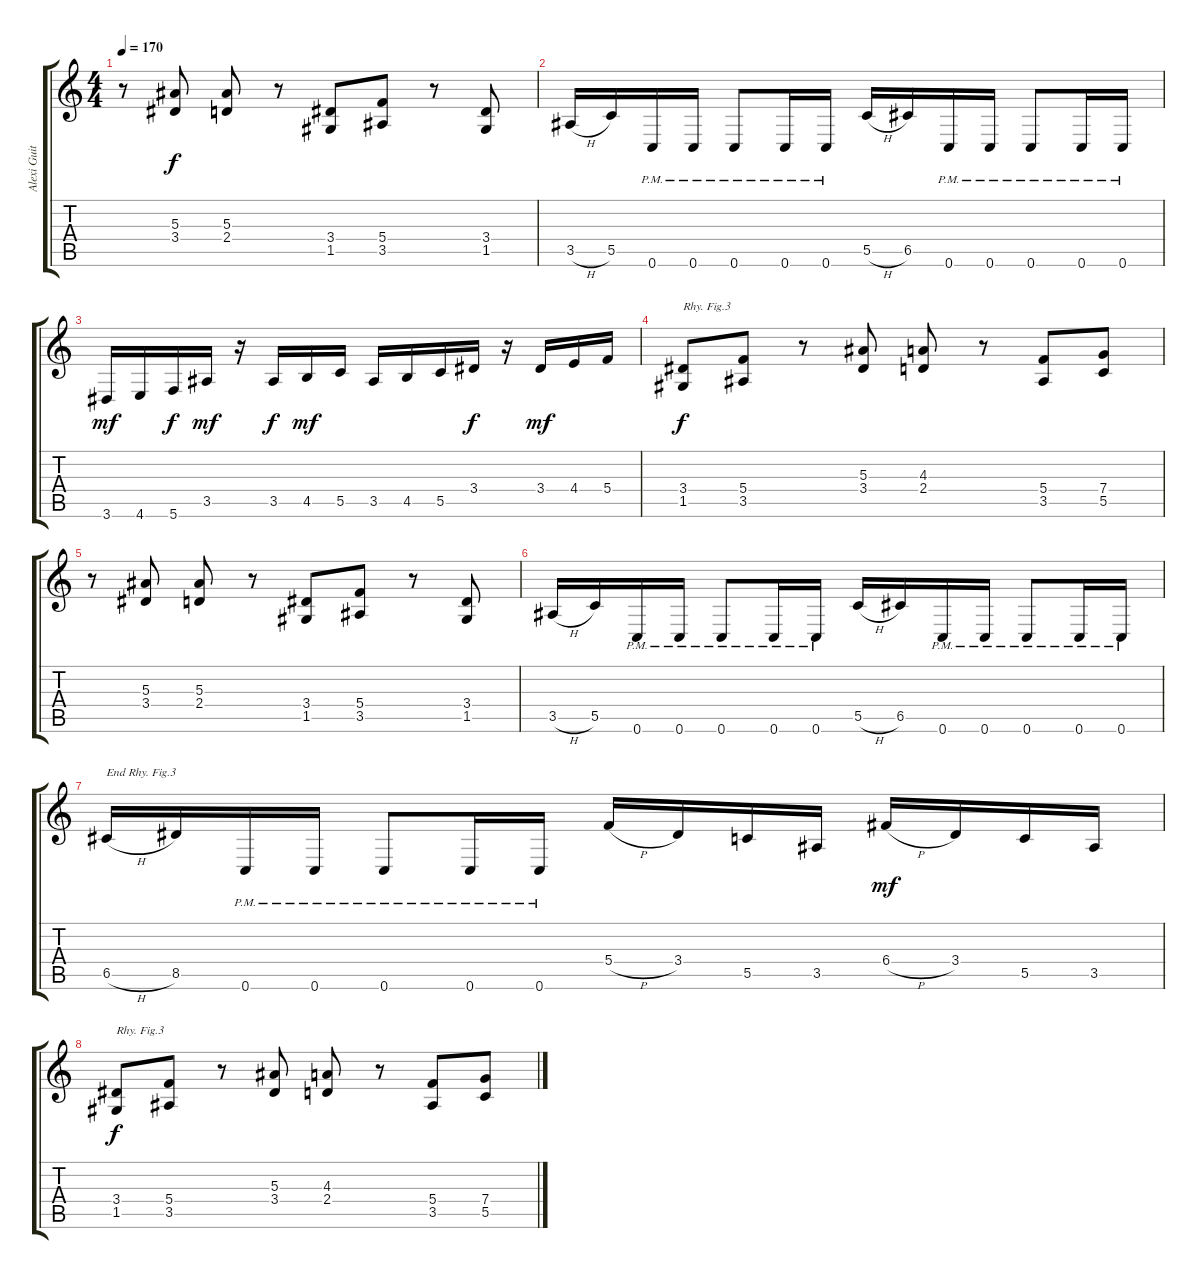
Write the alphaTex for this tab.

\track ("Alexi Guitar 1" "Alexi Guit") {instrument distortionguitar}
\staff {score tabs}
\tuning (D4 A3 F3 C3 G2 C2) {hide}
\ts (4 4)
\tempo 170
\clef g2
\ks c
r.8{dy f} (5.3 3.4).8 (5.3 2.4).8 r.8 (3.4 1.5).8 (5.4 3.5).8 r.8 (3.4 1.5).8 |
3.5{h}.16 5.5.16 0.6{pm}.16 0.6{pm}.16 0.6{pm}.8 0.6{pm}.16 0.6{pm}.16 5.5{h}.16 6.5.16 0.6{pm}.16 0.6{pm}.16 0.6{pm}.8 0.6{pm}.16 0.6{pm}.16 |
3.6.16{dy mf} 4.6.16 5.6.16{dy f} 3.5.16{dy mf} r.16 3.5.16{dy f} 4.5.16{dy mf} 5.5.16 3.5.16 4.5.16 5.5.16 3.4.16{dy f} r.16 3.4.16{dy mf} 4.4.16 5.4.16 |
(3.4 1.5).8{txt "Rhy. Fig.3" dy f} (5.4 3.5).8 r.8 (5.3 3.4).8 (4.3 2.4).8 r.8 (5.4 3.5).8 (7.4 5.5).8 |
r.8 (5.3 3.4).8 (5.3 2.4).8 r.8 (3.4 1.5).8 (5.4 3.5).8 r.8 (3.4 1.5).8 |
3.5{h}.16 5.5.16 0.6{pm}.16 0.6{pm}.16 0.6{pm}.8 0.6{pm}.16 0.6{pm}.16 5.5{h}.16 6.5.16 0.6{pm}.16 0.6{pm}.16 0.6{pm}.8 0.6{pm}.16 0.6{pm}.16 |
6.5{h}.16{txt "End Rhy. Fig.3"} 8.5.16 0.6{pm}.16 0.6{pm}.16 0.6{pm}.8 0.6{pm}.16 0.6{pm}.16 5.4{h}.16 3.4.16 5.5.16 3.5.16 6.4{h}.16{dy mf} 3.4.16 5.5.16 3.5.16 |
(3.4 1.5).8{txt "Rhy. Fig.3" dy f} (5.4 3.5).8 r.8 (5.3 3.4).8 (4.3 2.4).8 r.8 (5.4 3.5).8 (7.4 5.5).8
